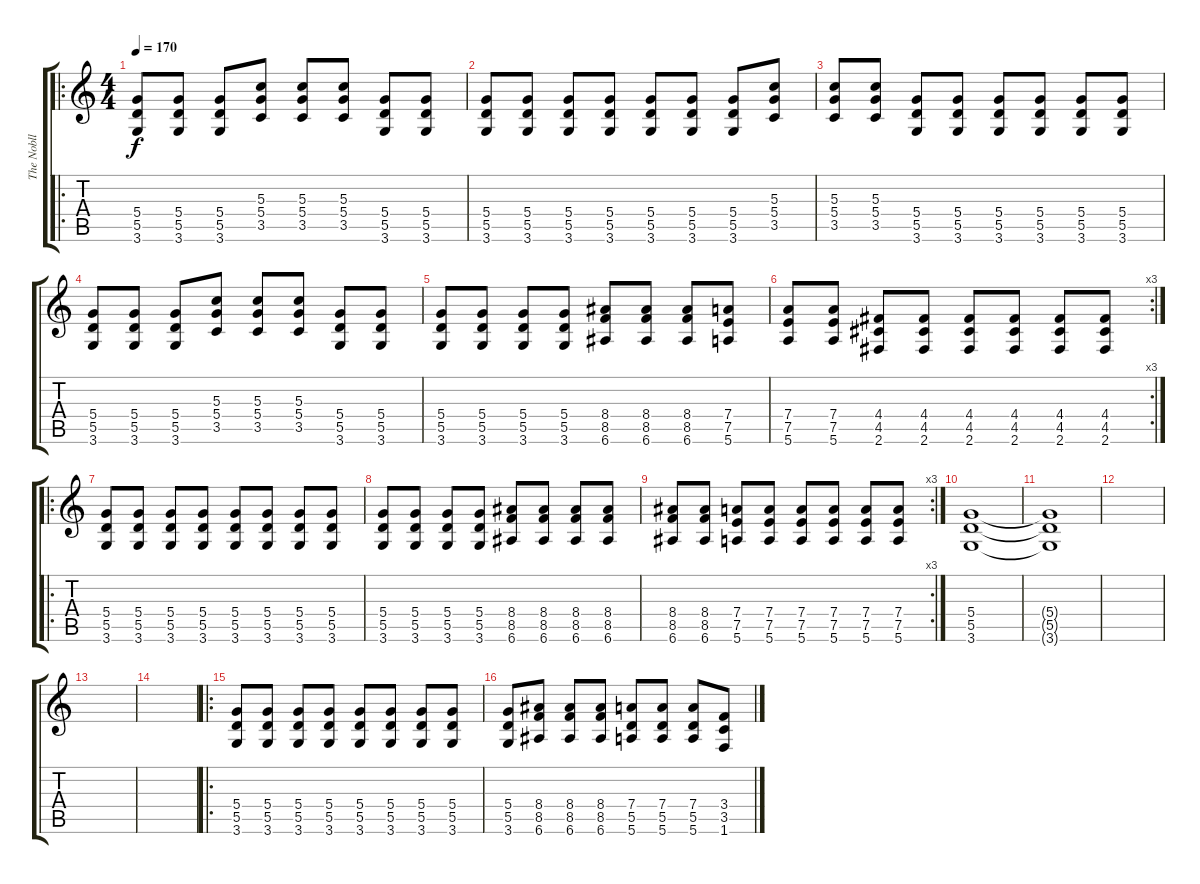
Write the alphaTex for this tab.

\track ("The Nobll" "The Nobll") {instrument overdrivenguitar}
\staff {score tabs}
\tuning (E4 B3 G3 D3 A2 E2) {hide}
\ro
\ts (4 4)
\tempo 170
\clef g2
\ks c
(5.4 5.5 3.6).8{dy f} (5.4 5.5 3.6).8 (5.4 5.5 3.6).8 (5.3 5.4 3.5).8 (5.3 5.4 3.5).8 (5.3 5.4 3.5).8 (5.4 5.5 3.6).8 (5.4 5.5 3.6).8 |
(5.4 5.5 3.6).8 (5.4 5.5 3.6).8 (5.4 5.5 3.6).8 (5.4 5.5 3.6).8 (5.4 5.5 3.6).8 (5.4 5.5 3.6).8 (5.4 5.5 3.6).8 (5.3 5.4 3.5).8 |
(5.3 5.4 3.5).8 (5.3 5.4 3.5).8 (5.4 5.5 3.6).8 (5.4 5.5 3.6).8 (5.4 5.5 3.6).8 (5.4 5.5 3.6).8 (5.4 5.5 3.6).8 (5.4 5.5 3.6).8 |
(5.4 5.5 3.6).8 (5.4 5.5 3.6).8 (5.4 5.5 3.6).8 (5.3 5.4 3.5).8 (5.3 5.4 3.5).8 (5.3 5.4 3.5).8 (5.4 5.5 3.6).8 (5.4 5.5 3.6).8 |
(5.4 5.5 3.6).8 (5.4 5.5 3.6).8 (5.4 5.5 3.6).8 (5.4 5.5 3.6).8 (8.4 8.5 6.6).8 (8.4 8.5 6.6).8 (8.4 8.5 6.6).8 (7.4 7.5 5.6).8 |
\rc 3
(7.4 7.5 5.6).8 (7.4 7.5 5.6).8 (4.4 4.5 2.6).8 (4.4 4.5 2.6).8 (4.4 4.5 2.6).8 (4.4 4.5 2.6).8 (4.4 4.5 2.6).8 (4.4 4.5 2.6).8 |
\ro
(5.4 5.5 3.6).8 (5.4 5.5 3.6).8 (5.4 5.5 3.6).8 (5.4 5.5 3.6).8 (5.4 5.5 3.6).8 (5.4 5.5 3.6).8 (5.4 5.5 3.6).8 (5.4 5.5 3.6).8 |
(5.4 5.5 3.6).8 (5.4 5.5 3.6).8 (5.4 5.5 3.6).8 (5.4 5.5 3.6).8 (8.4 8.5 6.6).8 (8.4 8.5 6.6).8 (8.4 8.5 6.6).8 (8.4 8.5 6.6).8 |
\rc 3
(8.4 8.5 6.6).8 (8.4 8.5 6.6).8 (7.4 7.5 5.6).8 (7.4 7.5 5.6).8 (7.4 7.5 5.6).8 (7.4 7.5 5.6).8 (7.4 7.5 5.6).8 (7.4 7.5 5.6).8 |
(5.4 5.5 3.6).1 |
(5.4{t} 5.5{t} 3.6{t}).1 |
|
|
|
\ro
(5.4 5.5 3.6).8 (5.4 5.5 3.6).8 (5.4 5.5 3.6).8 (5.4 5.5 3.6).8 (5.4 5.5 3.6).8 (5.4 5.5 3.6).8 (5.4 5.5 3.6).8 (5.4 5.5 3.6).8 |
(5.4 5.5 3.6).8 (8.4 8.5 6.6).8 (8.4 8.5 6.6).8 (8.4 8.5 6.6).8 (7.4 5.5 5.6).8 (7.4 5.5 5.6).8 (7.4 5.5 5.6).8 (3.4 3.5 1.6).8
